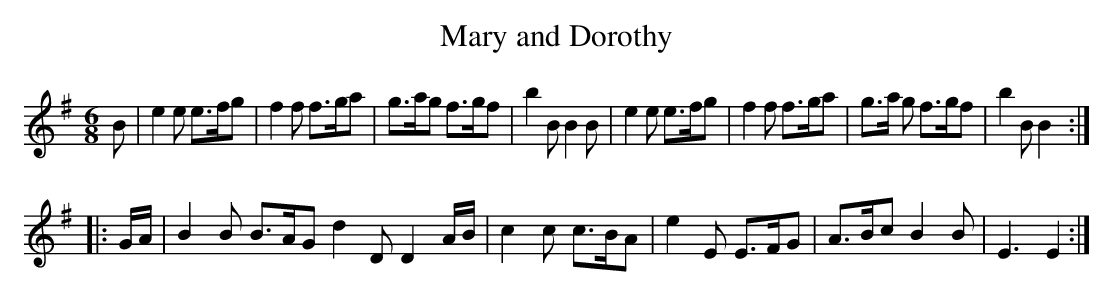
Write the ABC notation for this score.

X:1
T:Mary and Dorothy
M:6/8
L:1/8
K:G
B| e2 e e>fg| f2 f f>ga| g>ag f>gf |b2 B B2 B| e2 e e>fg |f2 f f>ga| g>a g f>gf |b2 B B2:|
|:G/2A/2 |B2 B B>AG d2 D D2 A/2B/2|  c2 c c>BA| e2 E E>FG | A>Bc B2 B| E3 E2:|
